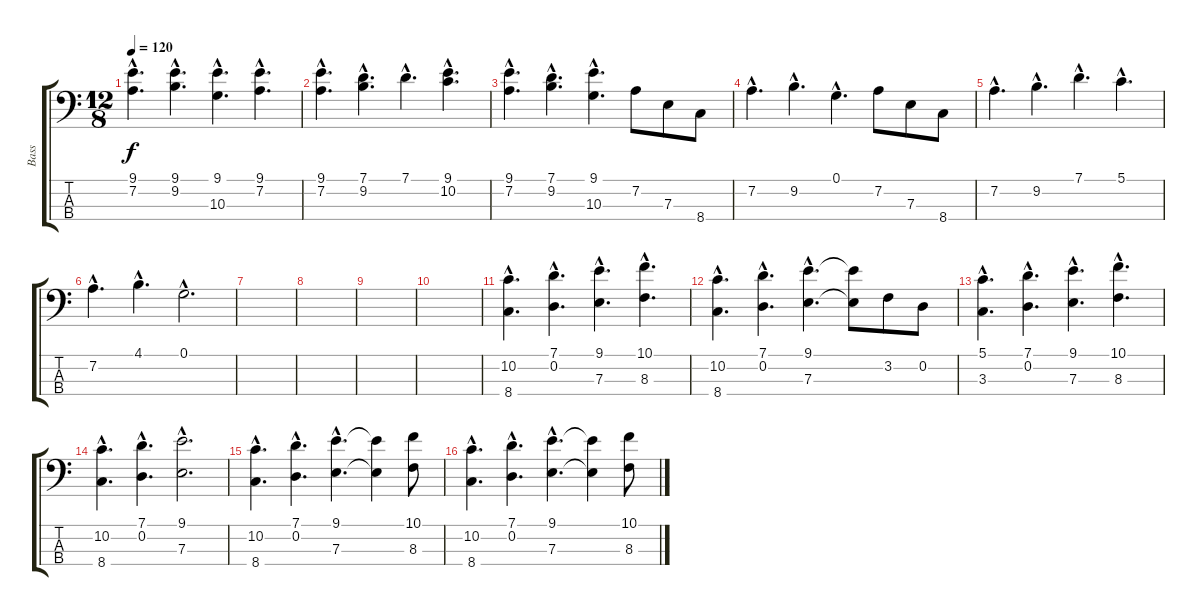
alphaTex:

\track ("Bass" "Bass") {instrument acousticbass}
\staff {score tabs}
\tuning (G2 D2 A1 E1) {hide}
\ts (12 8)
\tempo 120
\clef f4
\ks c
(9.1{hac} 7.2{hac}).4{d dy f} (9.1{hac} 9.2{hac}).4{d} (9.1{hac} 10.3{hac}).4{d} (9.1{hac} 7.2{hac}).4{d} |
(9.1{hac} 7.2{hac}).4{d} (7.1{hac} 9.2{hac}).4{d} 7.1{hac}.4{d} (9.1{hac} 10.2{hac}).4{d} |
(9.1{hac} 7.2{hac}).4{d} (7.1{hac} 9.2{hac}).4{d} (9.1{hac} 10.3{hac}).4{d} 7.2.8 7.3.8 8.4.8 |
7.2{hac}.4{d} 9.2{hac}.4{d} 0.1{hac}.4{d} 7.2.8 7.3.8 8.4.8 |
7.2{hac}.4{d} 9.2{hac}.4{d} 7.1{hac}.4{d} 5.1{hac}.4{d} |
7.2{hac}.4{d} 4.1{hac}.4{d} 0.1{hac}.2{d} |
|
|
|
|
(10.2{hac} 8.4{hac}).4{d} (7.1{hac} 0.2{hac}).4{d} (9.1{hac} 7.3{hac}).4{d} (10.1{hac} 8.3{hac}).4{d} |
(10.2{hac} 8.4{hac}).4{d} (7.1{hac} 0.2{hac}).4{d} (9.1{hac} 7.3{hac}).4{d} (9.1{t} 7.3{t}).8 3.2.8 0.2.8 |
(5.1{hac} 3.3{hac}).4{d} (7.1{hac} 0.2{hac}).4{d} (9.1{hac} 7.3{hac}).4{d} (10.1{hac} 8.3{hac}).4{d} |
(10.2{hac} 8.4{hac}).4{d} (7.1{hac} 0.2{hac}).4{d} (9.1{hac} 7.3{hac}).2{d} |
(10.2{hac} 8.4{hac}).4{d} (7.1{hac} 0.2{hac}).4{d} (9.1{hac} 7.3{hac}).4{d} (9.1{t} 7.3{t}).4 (10.1 8.3).8 |
(10.2{hac} 8.4{hac}).4{d} (7.1{hac} 0.2{hac}).4{d} (9.1{hac} 7.3{hac}).4{d} (9.1{t} 7.3{t}).4 (10.1 8.3).8
